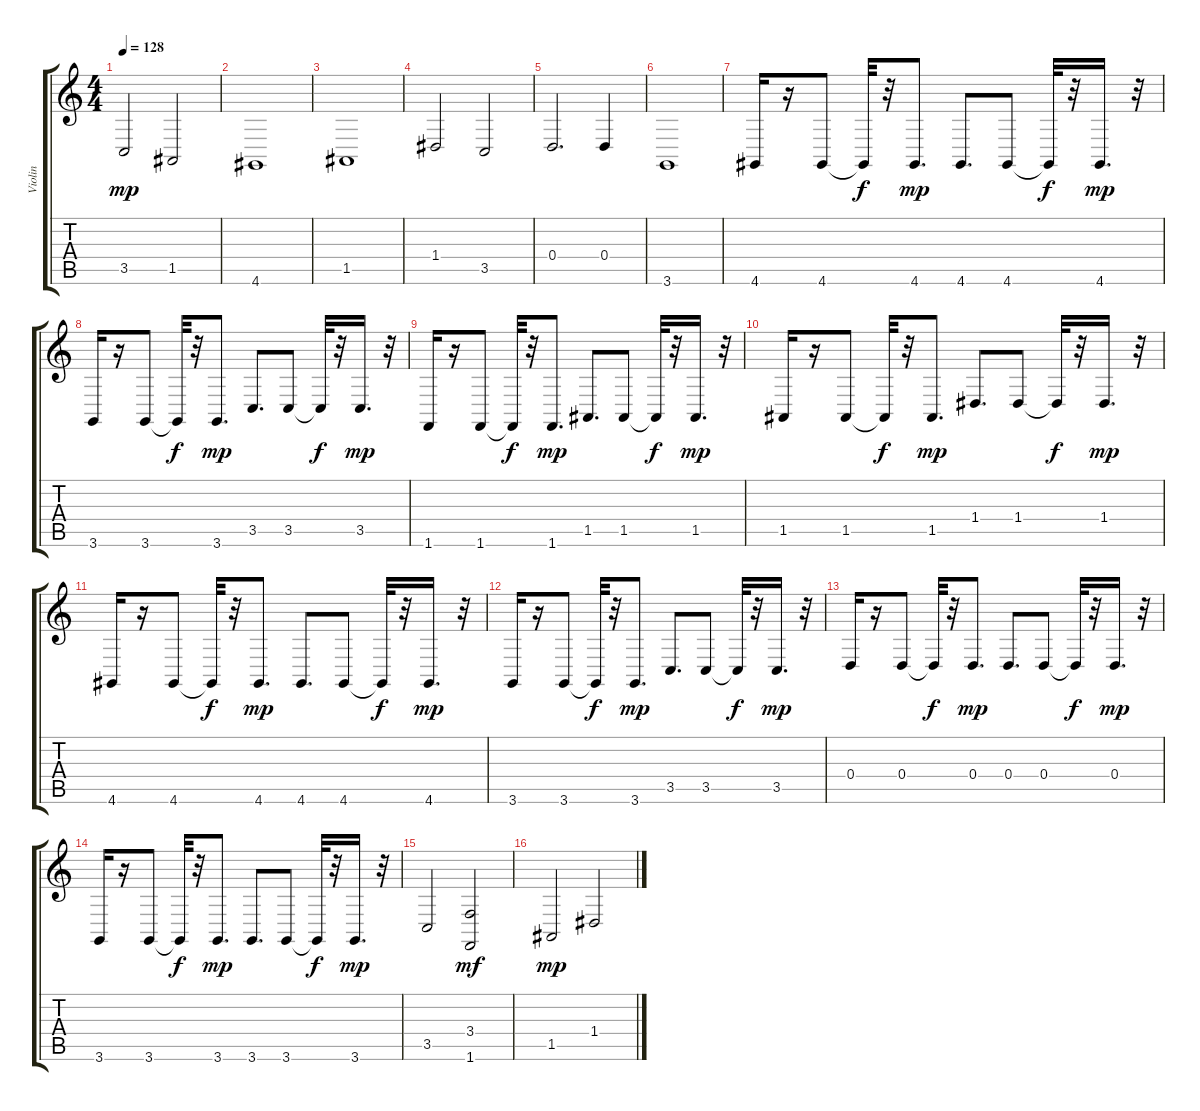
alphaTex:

\track ("Violin" "Violin") {instrument violin}
\staff {score tabs}
\tuning (E4 B3 G3 D3 A2 E2) {hide}
\ts (4 4)
\tempo 128
\clef g2
\ks c
3.5.2{dy mp} 1.5.2 |
4.6.1 |
1.5.1 |
1.4.2 3.5.2 |
0.4.2{d} 0.4.4 |
3.6.1 |
4.6.16 r.16 4.6.8 4.6{t}.32{dy f} r.32 4.6.8{d dy mp} 4.6.8{d} 4.6.8 4.6{t}.32{dy f} r.32 4.6.16{d dy mp} r.32 |
3.6.16 r.16 3.6.8 3.6{t}.32{dy f} r.32 3.6.8{d dy mp} 3.5.8{d} 3.5.8 3.5{t}.32{dy f} r.32 3.5.16{d dy mp} r.32 |
1.6.16 r.16 1.6.8 1.6{t}.32{dy f} r.32 1.6.8{d dy mp} 1.5.8{d} 1.5.8 1.5{t}.32{dy f} r.32 1.5.16{d dy mp} r.32 |
1.5.16 r.16 1.5.8 1.5{t}.32{dy f} r.32 1.5.8{d dy mp} 1.4.8{d} 1.4.8 1.4{t}.32{dy f} r.32 1.4.16{d dy mp} r.32 |
4.6.16 r.16 4.6.8 4.6{t}.32{dy f} r.32 4.6.8{d dy mp} 4.6.8{d} 4.6.8 4.6{t}.32{dy f} r.32 4.6.16{d dy mp} r.32 |
3.6.16 r.16 3.6.8 3.6{t}.32{dy f} r.32 3.6.8{d dy mp} 3.5.8{d} 3.5.8 3.5{t}.32{dy f} r.32 3.5.16{d dy mp} r.32 |
0.4.16 r.16 0.4.8 0.4{t}.32{dy f} r.32 0.4.8{d dy mp} 0.4.8{d} 0.4.8 0.4{t}.32{dy f} r.32 0.4.16{d dy mp} r.32 |
3.6.16 r.16 3.6.8 3.6{t}.32{dy f} r.32 3.6.8{d dy mp} 3.6.8{d} 3.6.8 3.6{t}.32{dy f} r.32 3.6.16{d dy mp} r.32 |
3.5.2 (3.4 1.6).2{dy mf} |
1.5.2{dy mp} 1.4.2
